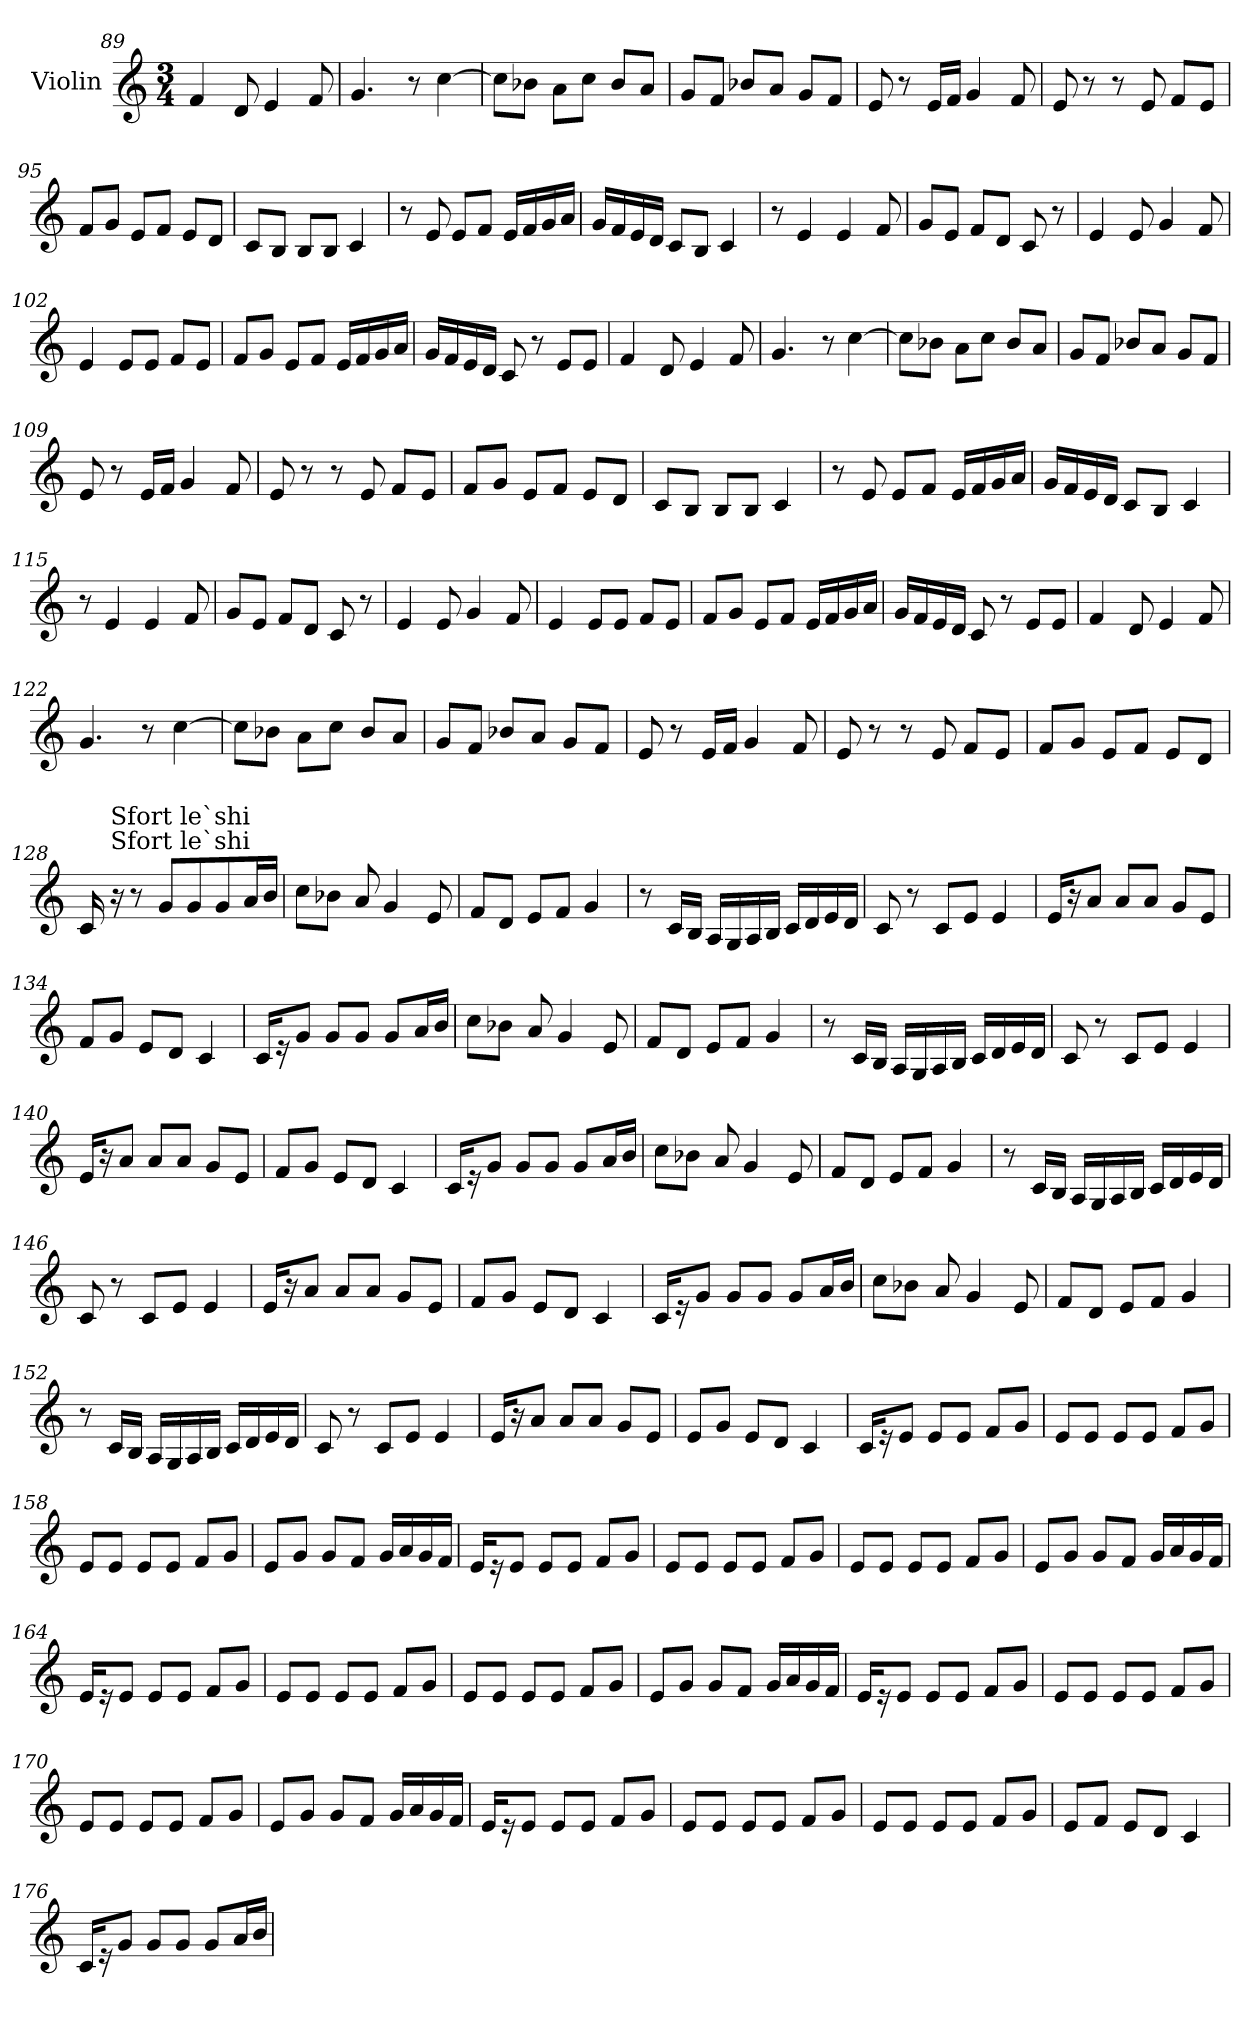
**kern
*part1
*staff1
*I"Violin
*clefG2
*k[]
*M3/4
=89
4f/
8d/
4e/
8f/
=90
4.g/
8r
[4cc\
=91
8cc\L]
8b-X\J
8a\L
8cc\J
8b-/L
8a/J
=92
8g/L
8f/J
8b-X/L
8a/J
8g/L
8f/J
=93
8e/
8r
16e/LL
16f/JJ
4g/
8f/
!!LO:LB:g=z
=94
8e/
8r
8r
8e/
8f/L
8e/J
=95
8f/L
8g/J
8e/L
8f/J
8e/L
8d/J
=96
8c/L
8B/J
8B/L
8B/J
4c/
=97
8r
8e/
8e/L
8f/J
16e/LL
16f/
16g/
16a/JJ
=98
16g/LL
16f/
16e/
16d/JJ
8c/L
8B/J
4c/
!!LO:LB:g=z
=99
8r
4e/
4e/
8f/
!!LO:LB:g=z
=100
8g/L
8e/J
8f/L
8d/J
8c/
8r
=101
4e/
8e/
4g/
8f/
=102
4e/
8e/L
8e/J
8f/L
8e/J
=103
8f/L
8g/J
8e/L
8f/J
16e/LL
16f/
16g/
16a/JJ
=104
16g/LL
16f/
16e/
16d/JJ
8c/
8r
8e/L
8e/J
=105
4f/
8d/
4e/
8f/
!!LO:LB:g=z
=106
4.g/
8r
[4cc\
=107
8cc\L]
8b-X\J
8a\L
8cc\J
8b-/L
8a/J
=108
8g/L
8f/J
8b-X/L
8a/J
8g/L
8f/J
=109
8e/
8r
16e/LL
16f/JJ
4g/
8f/
=110
8e/
8r
8r
8e/
8f/L
8e/J
=111
8f/L
8g/J
8e/L
8f/J
8e/L
8d/J
!!LO:LB:g=z
=112
8c/L
8B/J
8B/L
8B/J
4c/
=113
8r
8e/
8e/L
8f/J
16e/LL
16f/
16g/
16a/JJ
=114
16g/LL
16f/
16e/
16d/JJ
8c/L
8B/J
4c/
=115
8r
4e/
4e/
8f/
=116
8g/L
8e/J
8f/L
8d/J
8c/
8r
!!LO:LB:g=z
=117
4e/
8e/
4g/
8f/
!!LO:PB:g=z
=118
4e/
8e/L
8e/J
8f/L
8e/J
=119
8f/L
8g/J
8e/L
8f/J
16e/LL
16f/
16g/
16a/JJ
=120
16g/LL
16f/
16e/
16d/JJ
8c/
8r
8e/L
8e/J
=121
4f/
8d/
4e/
8f/
=122
4.g/
8r
[4cc\
=123
8cc\L]
8b-X\J
8a\L
8cc\J
8b-/L
8a/J
!!LO:LB:g=z
=124
8g/L
8f/J
8b-X/L
8a/J
8g/L
8f/J
=125
8e/
8r
16e/LL
16f/JJ
4g/
8f/
=126
8e/
8r
8r
8e/
8f/L
8e/J
=127
8f/L
8g/J
8e/L
8f/J
8e/L
8d/J
=128
*MM55
16c/
!LO:TX:a:t=Sfort le`shi
!LO:TX:a:t=Sfort le`shi
16r
8r
8g/L
8g/
8g/
16a/L
16b/JJ
!!LO:LB:g=z
=129
8cc\L
8b-X\J
8a/
4g/
8e/
=130
8f/L
8d/J
8e/L
8f/J
4g/
=131
8r
16c/LL
16B/JJ
16A/LL
16G/
16A/
16B/JJ
16c/LL
16d/
16e/
16d/JJ
=132
8c/
8r
8c/L
8e/J
4e/
=133
16e/KL
16r
8a/J
8a/L
8a/J
8g/L
8e/J
!!LO:LB:g=z
=134
8f/L
8g/J
8e/L
8d/J
4c/
=135
16c/KL
16r
8g/J
8g/L
8g/J
8g/L
16a/L
16b/JJ
=136
8cc\L
8b-X\J
8a/
4g/
8e/
=137
8f/L
8d/J
8e/L
8f/J
4g/
=138
8r
16c/LL
16B/JJ
16A/LL
16G/
16A/
16B/JJ
16c/LL
16d/
16e/
16d/JJ
!!LO:LB:g=z
=139
8c/
8r
8c/L
8e/J
4e/
=140
16e/KL
16r
8a/J
8a/L
8a/J
8g/L
8e/J
=141
8f/L
8g/J
8e/L
8d/J
4c/
=142
16c/KL
16r
8g/J
8g/L
8g/J
8g/L
16a/L
16b/JJ
=143
8cc\L
8b-X\J
8a/
4g/
8e/
=144
8f/L
8d/J
8e/L
8f/J
4g/
!!LO:LB:g=z
=145
8r
16c/LL
16B/JJ
16A/LL
16G/
16A/
16B/JJ
16c/LL
16d/
16e/
16d/JJ
=146
8c/
8r
8c/L
8e/J
4e/
=147
16e/KL
16r
8a/J
8a/L
8a/J
8g/L
8e/J
=148
8f/L
8g/J
8e/L
8d/J
4c/
=149
16c/KL
16r
8g/J
8g/L
8g/J
8g/L
16a/L
16b/JJ
!!LO:LB:g=z
=150
8cc\L
8b-X\J
8a/
4g/
8e/
=151
8f/L
8d/J
8e/L
8f/J
4g/
=152
8r
16c/LL
16B/JJ
16A/LL
16G/
16A/
16B/JJ
16c/LL
16d/
16e/
16d/JJ
=153
8c/
8r
8c/L
8e/J
4e/
=154
16e/KL
16r
8a/J
8a/L
8a/J
8g/L
8e/J
!!LO:LB:g=z
=155
8e/L
8g/J
8e/L
8d/J
4c/
=156
16c/KL
16r
8e/J
8e/L
8e/J
8f/L
8g/J
=157
8e/L
8e/J
8e/L
8e/J
8f/L
8g/J
=158
8e/L
8e/J
8e/L
8e/J
8f/L
8g/J
=159
8e/L
8g/J
8g/L
8f/J
16g/LL
16a/
16g/
16f/JJ
!!LO:PB:g=z
=160
16e/KL
16r
8e/J
8e/L
8e/J
8f/L
8g/J
=161
8e/L
8e/J
8e/L
8e/J
8f/L
8g/J
=162
8e/L
8e/J
8e/L
8e/J
8f/L
8g/J
=163
8e/L
8g/J
8g/L
8f/J
16g/LL
16a/
16g/
16f/JJ
=164
16e/KL
16r
8e/J
8e/L
8e/J
8f/L
8g/J
!!LO:LB:g=z
=165
8e/L
8e/J
8e/L
8e/J
8f/L
8g/J
!!LO:LB:g=z
=166
8e/L
8e/J
8e/L
8e/J
8f/L
8g/J
=167
8e/L
8g/J
8g/L
8f/J
16g/LL
16a/
16g/
16f/JJ
=168
16e/KL
16r
8e/J
8e/L
8e/J
8f/L
8g/J
=169
8e/L
8e/J
8e/L
8e/J
8f/L
8g/J
=170
8e/L
8e/J
8e/L
8e/J
8f/L
8g/J
!!LO:LB:g=z
=171
8e/L
8g/J
8g/L
8f/J
16g/LL
16a/
16g/
16f/JJ
=172
16e/KL
16r
8e/J
8e/L
8e/J
8f/L
8g/J
=173
8e/L
8e/J
8e/L
8e/J
8f/L
8g/J
=174
8e/L
8e/J
8e/L
8e/J
8f/L
8g/J
=175
8e/L
8f/J
8e/L
8d/J
4c/
!!LO:LB:g=z
=176
16c/KL
16r
8g/J
8g/L
8g/J
8g/L
16a/L
16b/JJ
=
*-
